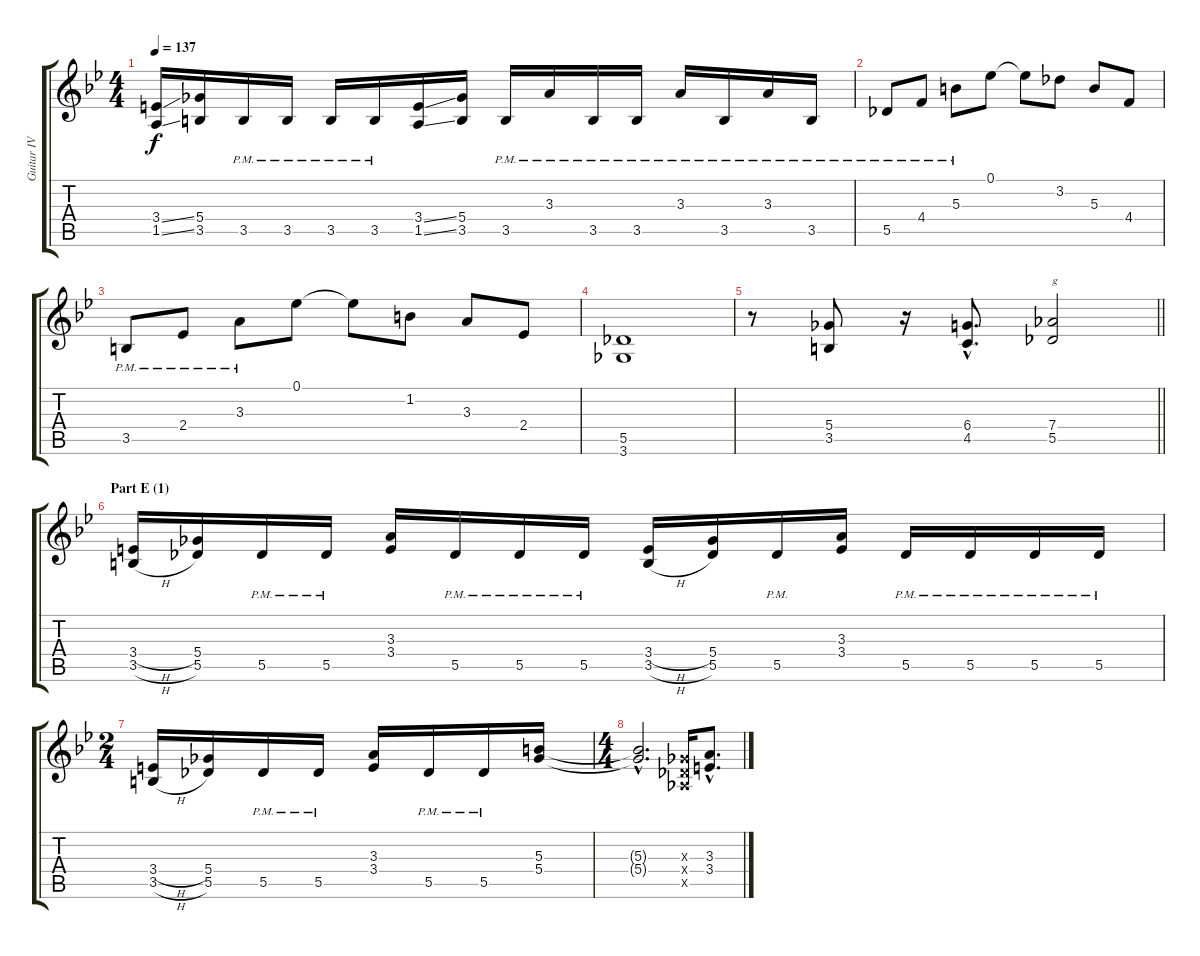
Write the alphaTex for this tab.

\track ("Guitar IV (Kazuma)" "Guitar IV ") {instrument distortionguitar}
\staff {score tabs}
\tuning (Eb4 Bb3 Gb3 Db3 Ab2 Eb2) {hide}
\ts (4 4)
\tempo 137
\clef g2
\ks bb
(3.4{ss} 1.5{ss}).16{dy f} (5.4 3.5).16 3.5{pm}.16 3.5{pm}.16 3.5{pm}.16 3.5{pm}.16 (3.4{ss} 1.5{ss}).16 (5.4 3.5).16 3.5{pm}.16 3.3{pm}.16 3.5{pm}.16 3.5{pm}.16 3.3{pm}.16 3.5{pm}.16 3.3{pm}.16 3.5{pm}.16 |
5.5{pm}.8 4.4{pm}.8 5.3{pm}.8 0.1.8 0.1{t}.8 3.2.8 5.3.8 4.4.8 |
3.5{pm}.8 2.4{pm}.8 3.3{pm}.8 0.1.8 0.1{t}.8 1.2.8 3.3.8 2.4.8 |
(5.5 3.6).1 |
\barLineRight lightlight
r.8 (5.4 3.5).8 r.16 (6.4{hac} 4.5{hac}).8{d} (7.4 5.5).2{txt "g"} |
\section ("" "Part E (1)")
(3.4{h} 3.5{h}).16 (5.4 5.5).16 5.5{pm}.16 5.5{pm}.16 (3.3 3.4).16 5.5{pm}.16 5.5{pm}.16 5.5{pm}.16 (3.4{h} 3.5{h}).16 (5.4 5.5).16 5.5{pm}.16 (3.3 3.4).16 5.5{pm}.16 5.5{pm}.16 5.5{pm}.16 5.5{pm}.16 |
\ts (2 4)
(3.4{h} 3.5{h}).16 (5.4 5.5).16 5.5{pm}.16 5.5{pm}.16 (3.3 3.4).16 5.5{pm}.16 5.5{pm}.16 (5.3 5.4).16 |
\ts (4 4)
(5.3{hac t} 5.4{hac t}).2{d} (0.3{x} 0.4{x} 0.5{x}).16 (3.3{hac} 3.4{hac}).8{d}
